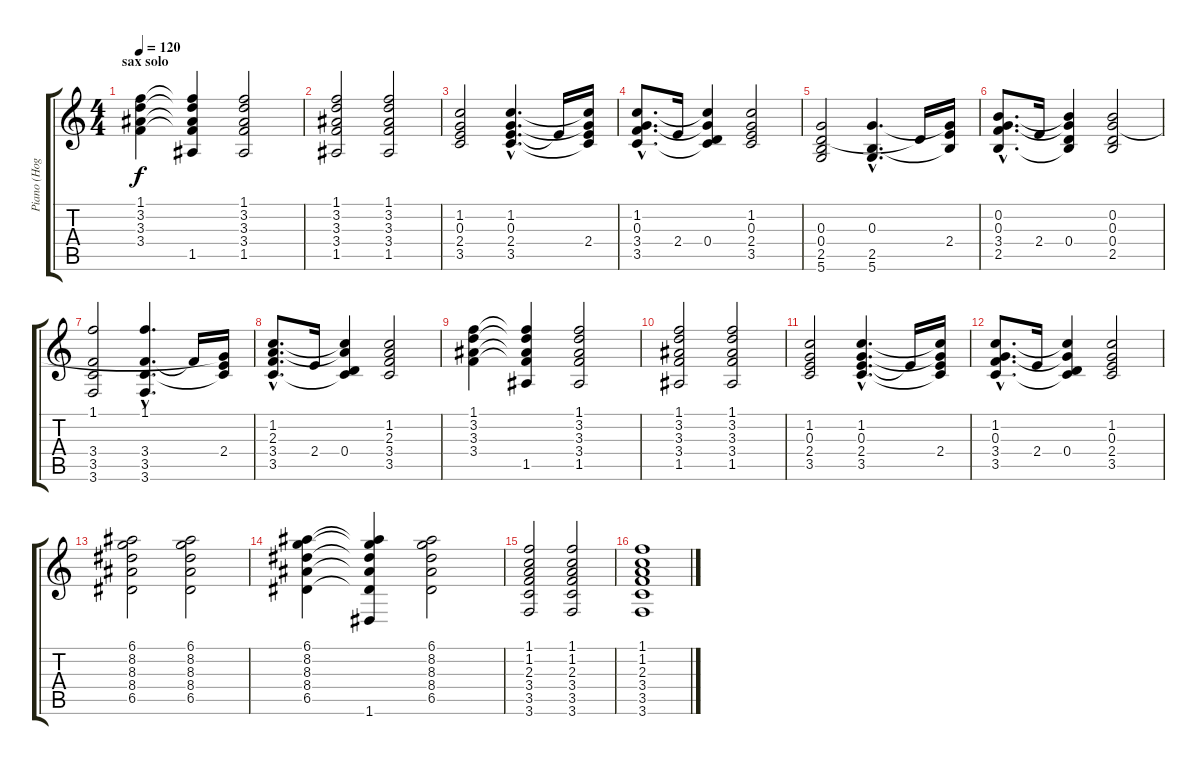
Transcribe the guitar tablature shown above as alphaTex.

\track ("Piano (Hogson)" "Piano (Hog") {instrument acousticgrandpiano}
\staff {score tabs}
\tuning (E5 B4 G4 D4 A3 D3) {hide}
\ts (4 4)
\section ("" "sax solo")
\tempo 120
\clef g2
\ks c
(1.1 3.2 3.3 3.4).4{dy f} (1.1{t} 3.2{t} 3.3{t} 3.4{t} 1.5).4 (1.1 3.2 3.3 3.4 1.5).2 |
(1.1 3.2 3.3 3.4 1.5).2 (1.1 3.2 3.3 3.4 1.5).2 |
(1.2 0.3 2.4 3.5).2 (1.2{hac} 0.3{hac} 2.4{hac} 3.5{hac}).4{d} 2.4{t}.16 (1.2{t} 0.3{t} 2.4 3.5{t}).16 |
(1.2{hac} 0.3{hac} 3.4{hac} 3.5{hac}).8{d} 2.4.16 (1.2{t} 0.3{t} 0.4 3.5{t}).4 (1.2 0.3 2.4 3.5).2 |
(0.3 0.4 2.5 5.6).2 (0.3{hac} 2.5{hac} 5.6{hac}).4{d} 0.4{t}.16 (0.3{t} 2.4 2.5{t}).16 |
(0.2{hac} 0.3{hac} 3.4{hac} 2.5{hac}).8{d} 2.4.16 (0.2{t} 0.3{t} 0.4 2.5{t}).4 (0.2 0.3 0.4 2.5).2 |
(1.1 3.4 3.5 3.6).2 (1.1{hac} 3.4{hac} 3.5{hac} 3.6{hac}).4{d} 3.4{t}.16 (0.3{t} 2.4 3.5{t}).16 |
(1.2{hac} 2.3{hac} 3.4{hac} 3.5{hac}).8{d} 2.4.16 (1.2{t} 2.3{t} 0.4 3.5{t}).4 (1.2 2.3 3.4 3.5).2 |
(1.1 3.2 3.3 3.4).4 (1.1{t} 3.2{t} 3.3{t} 3.4{t} 1.5).4 (1.1 3.2 3.3 3.4 1.5).2 |
(1.1 3.2 3.3 3.4 1.5).2 (1.1 3.2 3.3 3.4 1.5).2 |
(1.2 0.3 2.4 3.5).2 (1.2{hac} 0.3{hac} 2.4{hac} 3.5{hac}).4{d} 2.4{t}.16 (1.2{t} 0.3{t} 2.4 3.5{t}).16 |
(1.2{hac} 0.3{hac} 3.4{hac} 3.5{hac}).8{d} 2.4.16 (1.2{t} 0.3{t} 0.4 3.5{t}).4 (1.2 0.3 2.4 3.5).2 |
(6.1 8.2 8.3 8.4 6.5).2 (6.1 8.2 8.3 8.4 6.5).2 |
(6.1 8.2 8.3 8.4 6.5).4 (6.1{t} 8.2{t} 8.3{t} 8.4{t} 6.5{t} 1.6).4 (6.1 8.2 8.3 8.4 6.5).2 |
(1.1 1.2 2.3 3.4 3.5 3.6).2 (1.1 1.2 2.3 3.4 3.5 3.6).2 |
(1.1 1.2 2.3 3.4 3.5 3.6).1
